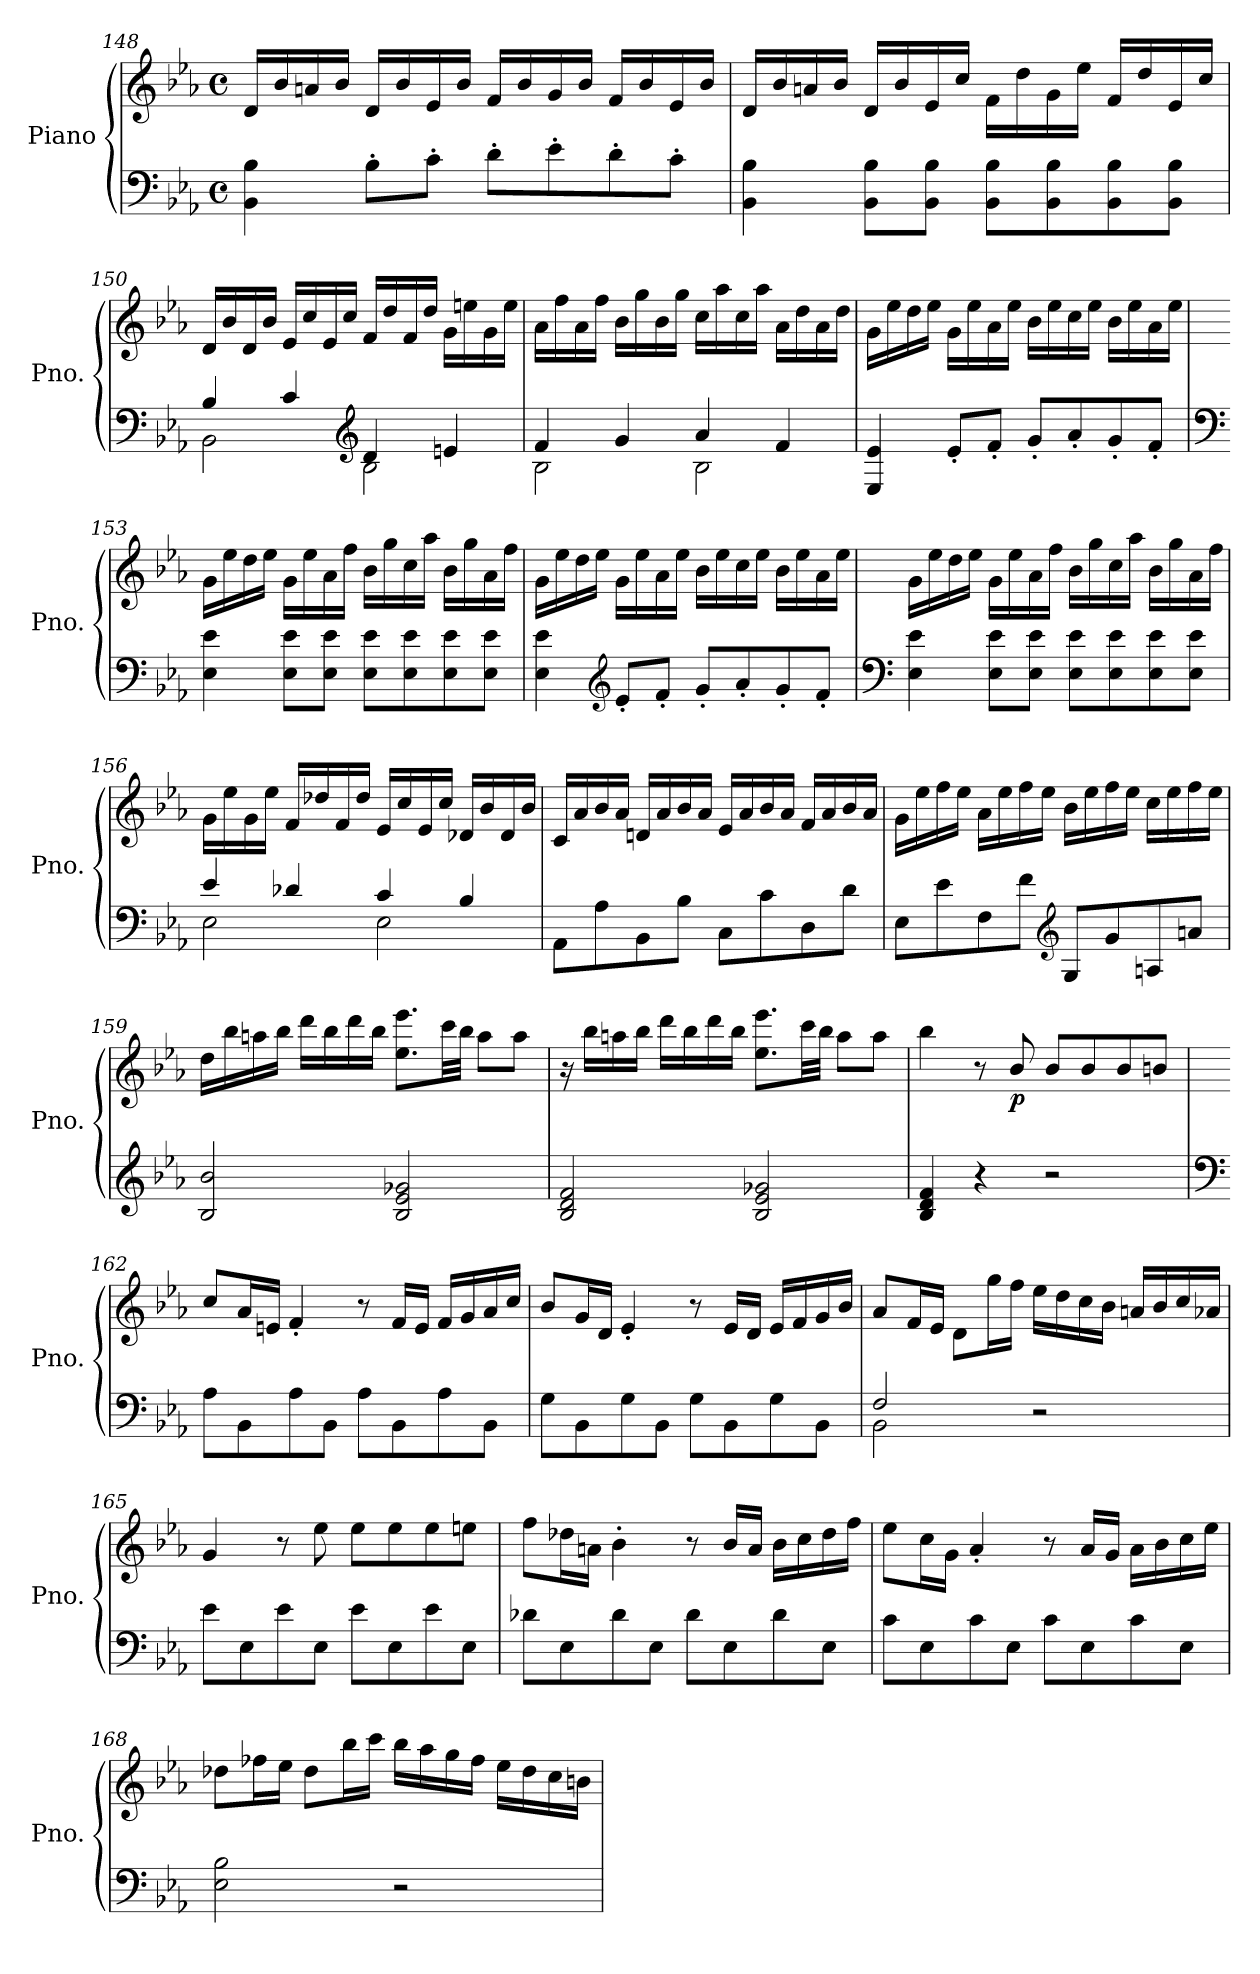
**kern	**kern	**dynam
*part1	*part1	*part1
*staff2	*staff1	*staff1/2
*I"Piano	*	*
*I'Pno.	*	*
*clefF4	*clefG2	*
*k[b-e-a-]	*k[b-e-a-]	*
*E-:	*E-:	*
*M4/4	*M4/4	*
*met(c)	*met(c)	*
=148	=148	=148
4BB-\ 4B-\	16d/LL	.
.	16b-/	.
.	16an/	.
.	16b-/JJ	.
8B-'\L	16d/LL	.
.	16b-/	.
8c'\J	16e-/	.
.	16b-/JJ	.
8d'\L	16f/LL	.
.	16b-/	.
8e-'\	16g/	.
.	16b-/JJ	.
8d'\	16f/LL	.
.	16b-/	.
8c'\J	16e-/	.
.	16b-/JJ	.
=149	=149	=149
4BB-\ 4B-\	16d/LL	.
.	16b-/	.
.	16an/	.
.	16b-/JJ	.
8BB-\ 8B-\L	16d/LL	.
.	16b-/	.
8BB-\ 8B-\J	16e-/	.
.	16cc/JJ	.
8BB-\ 8B-\L	16f\LL	.
.	16dd\	.
8BB-\ 8B-\	16g\	.
.	16ee-\JJ	.
8BB-\ 8B-\	16f/LL	.
.	16dd/	.
8BB-\ 8B-\J	16e-/	.
.	16cc/JJ	.
!!LO:LB:g=z
=150	=150	=150
*^	*	*
4B-/	2BB-\	16d/LL	.
.	.	16b-/	.
.	.	16d/	.
.	.	16b-/JJ	.
4c/	.	16e-/LL	.
.	.	16cc/	.
*clefG2	*	*	*
.	.	16e-/	.
.	.	16cc/JJ	.
4d/	2B-\	16f/LL	.
.	.	16dd/	.
.	.	16f/	.
.	.	16dd/JJ	.
4en/	.	16g\LL	.
.	.	16een\	.
.	.	16g\	.
.	.	16ee\JJ	.
=151	=151	=151	=151
4f/	2B-\	16a-\LL	.
.	.	16ff\	.
.	.	16a-\	.
.	.	16ff\JJ	.
4g/	.	16b-\LL	.
.	.	16gg\	.
.	.	16b-\	.
.	.	16gg\JJ	.
4a-/	2B-\	16cc\LL	.
.	.	16aa-\	.
.	.	16cc\	.
.	.	16aa-\JJ	.
4f/	.	16a-\LL	.
.	.	16dd\	.
.	.	16a-\	.
.	.	16dd\JJ	.
*v	*v	*	*
=152	=152	=152
4E-/ 4e-/	16g\LL	.
.	16ee-\	.
.	16dd\	.
.	16ee-\JJ	.
8e-'/L	16g\LL	.
.	16ee-\	.
8f'/J	16a-\	.
.	16ee-\JJ	.
8g'/L	16b-\LL	.
.	16ee-\	.
8a-'/	16cc\	.
.	16ee-\JJ	.
8g'/	16b-\LL	.
.	16ee-\	.
8f'/J	16a-\	.
.	16ee-\JJ	.
!!LO:LB:g=z
=153	=153	=153
*clefF4	*	*
4E-\ 4e-\	16g\LL	.
.	16ee-\	.
.	16dd\	.
.	16ee-\JJ	.
8E-\ 8e-\L	16g\LL	.
.	16ee-\	.
8E-\ 8e-\J	16a-\	.
.	16ff\JJ	.
8E-\ 8e-\L	16b-\LL	.
.	16gg\	.
8E-\ 8e-\	16cc\	.
.	16aa-\JJ	.
8E-\ 8e-\	16b-\LL	.
.	16gg\	.
8E-\ 8e-\J	16a-\	.
.	16ff\JJ	.
=154	=154	=154
4E-\ 4e-\	16g\LL	.
.	16ee-\	.
.	16dd\	.
*clefG2	*	*
.	16ee-\JJ	.
8e-'/L	16g\LL	.
.	16ee-\	.
8f'/J	16a-\	.
.	16ee-\JJ	.
8g'/L	16b-\LL	.
.	16ee-\	.
8a-'/	16cc\	.
.	16ee-\JJ	.
8g'/	16b-\LL	.
.	16ee-\	.
8f'/J	16a-\	.
.	16ee-\JJ	.
=155	=155	=155
*clefF4	*	*
4E-\ 4e-\	16g\LL	.
.	16ee-\	.
.	16dd\	.
.	16ee-\JJ	.
8E-\ 8e-\L	16g\LL	.
.	16ee-\	.
8E-\ 8e-\J	16a-\	.
.	16ff\JJ	.
8E-\ 8e-\L	16b-\LL	.
.	16gg\	.
8E-\ 8e-\	16cc\	.
.	16aa-\JJ	.
8E-\ 8e-\	16b-\LL	.
.	16gg\	.
8E-\ 8e-\J	16a-\	.
.	16ff\JJ	.
!!LO:LB:g=z
=156	=156	=156
*^	*	*
4e-/	2E-\	16g\LL	.
.	.	16ee-\	.
.	.	16g\	.
.	.	16ee-\JJ	.
4d-X/	.	16f/LL	.
.	.	16dd-X/	.
.	.	16f/	.
.	.	16dd-/JJ	.
4c/	2E-\	16e-/LL	.
.	.	16cc/	.
.	.	16e-/	.
.	.	16cc/JJ	.
4B-/	.	16d-X/LL	.
.	.	16b-/	.
.	.	16d-/	.
.	.	16b-/JJ	.
*v	*v	*	*
=157	=157	=157
8AA-\L	16c/LL	.
.	16a-/	.
8A-\	16b-/	.
.	16a-/JJ	.
8BB-\	16dn/LL	.
.	16a-/	.
8B-\J	16b-/	.
.	16a-/JJ	.
8C\L	16e-/LL	.
.	16a-/	.
8c\	16b-/	.
.	16a-/JJ	.
8D\	16f/LL	.
.	16a-/	.
8d\J	16b-/	.
.	16a-/JJ	.
=158	=158	=158
8E-\L	16g\LL	.
.	16ee-\	.
8e-\	16ff\	.
.	16ee-\JJ	.
8F\	16a-\LL	.
.	16ee-\	.
8f\J	16ff\	.
*clefG2	*	*
.	16ee-\JJ	.
8G/L	16b-\LL	.
.	16ee-\	.
8g/	16ff\	.
.	16ee-\JJ	.
8An/	16cc\LL	.
.	16ee-\	.
8an/J	16ff\	.
.	16ee-\JJ	.
!!LO:PB:g=z
=159	=159	=159
2B-/ 2b-/	16dd\LL	.
.	16bb-\	.
.	16aan\	.
.	16bb-\JJ	.
.	16ddd\LL	.
.	16bb-\	.
.	16ddd\	.
.	16bb-\JJ	.
2B-/ 2e-/ 2g-X/	8.ee-\ 8.eee-\L	.
.	32ccc\LL	.
.	32bb-\JJJ	.
.	8aa\L	.
.	8aa\J	.
=160	=160	=160
2B-/ 2d/ 2f/	16r	.
.	16bb-\LL	.
.	16aan\	.
.	16bb-\JJ	.
.	16ddd\LL	.
.	16bb-\	.
.	16ddd\	.
.	16bb-\JJ	.
2B-/ 2e-/ 2g-X/	8.ee-\ 8.eee-\L	.
.	32ccc\LL	.
.	32bb-\JJJ	.
.	8aa\L	.
.	8aa\J	.
=161	=161	=161
4B-/ 4d/ 4f/	4bb-\	.
4r	8r	.
!	!	!LO:DY:b
.	8b-/	p
2r	8b-/L	.
.	8b-/	.
.	8b-/	.
.	8bn/J	.
!!LO:LB:g=z
=162	=162	=162
*clefF4	*	*
8A-\L	8cc/L	.
8BB-\	16a-/L	.
.	16en/JJ	.
8A-\	4f'/	.
8BB-\J	.	.
8A-\L	8r	.
8BB-\	16f/LL	.
.	16e/JJ	.
8A-\	16f/LL	.
.	16g/	.
8BB-\J	16a-/	.
.	16cc/JJ	.
=163	=163	=163
8G\L	8b-/L	.
8BB-\	16g/L	.
.	16d/JJ	.
8G\	4e-'/	.
8BB-\J	.	.
8G\L	8r	.
8BB-\	16e-/LL	.
.	16d/JJ	.
8G\	16e-/LL	.
.	16f/	.
8BB-\J	16g/	.
.	16b-/JJ	.
=164	=164	=164
*^	*	*
2F/	2BB-\	8a-/L	.
.	.	16f/L	.
.	.	16e-/JJ	.
.	.	8d\L	.
.	.	16gg\L	.
.	.	16ff\JJ	.
2r	2ryy	16ee-\LL	.
.	.	16dd\	.
.	.	16cc\	.
.	.	16b-\JJ	.
.	.	16an/LL	.
.	.	16b-/	.
.	.	16cc/	.
.	.	16a-X/JJ	.
*v	*v	*	*
=165	=165	=165
8e-\L	4g/	.
8E-\	.	.
8e-\	8r	.
8E-\J	8ee-\	.
8e-\L	8ee-\L	.
8E-\	8ee-\	.
8e-\	8ee-\	.
8E-\J	8een\J	.
!!LO:LB:g=z
=166	=166	=166
8d-X\L	8ff\L	.
8E-\	16dd-X\L	.
.	16an\JJ	.
8d-\	4b-'\	.
8E-\J	.	.
8d-\L	8r	.
8E-\	16b-/LL	.
.	16a/JJ	.
8d-\	16b-\LL	.
.	16cc\	.
8E-\J	16dd-\	.
.	16ff\JJ	.
=167	=167	=167
8c\L	8ee-\L	.
8E-\	16cc\L	.
.	16g\JJ	.
8c\	4a-'/	.
8E-\J	.	.
8c\L	8r	.
8E-\	16a-/LL	.
.	16g/JJ	.
8c\	16a-\LL	.
.	16b-\	.
8E-\J	16cc\	.
.	16ee-\JJ	.
=168	=168	=168
2E-\ 2B-\	8dd-X\L	.
.	16ff-X\L	.
.	16ee-\JJ	.
.	8dd-\L	.
.	16bb-\L	.
.	16ccc\JJ	.
2r	16bb-\LL	.
.	16aa-\	.
.	16gg\	.
.	16ff-\JJ	.
.	16ee-\LL	.
.	16dd-\	.
.	16cc\	.
.	16bn\JJ	.
=	=	=
*-	*-	*-
